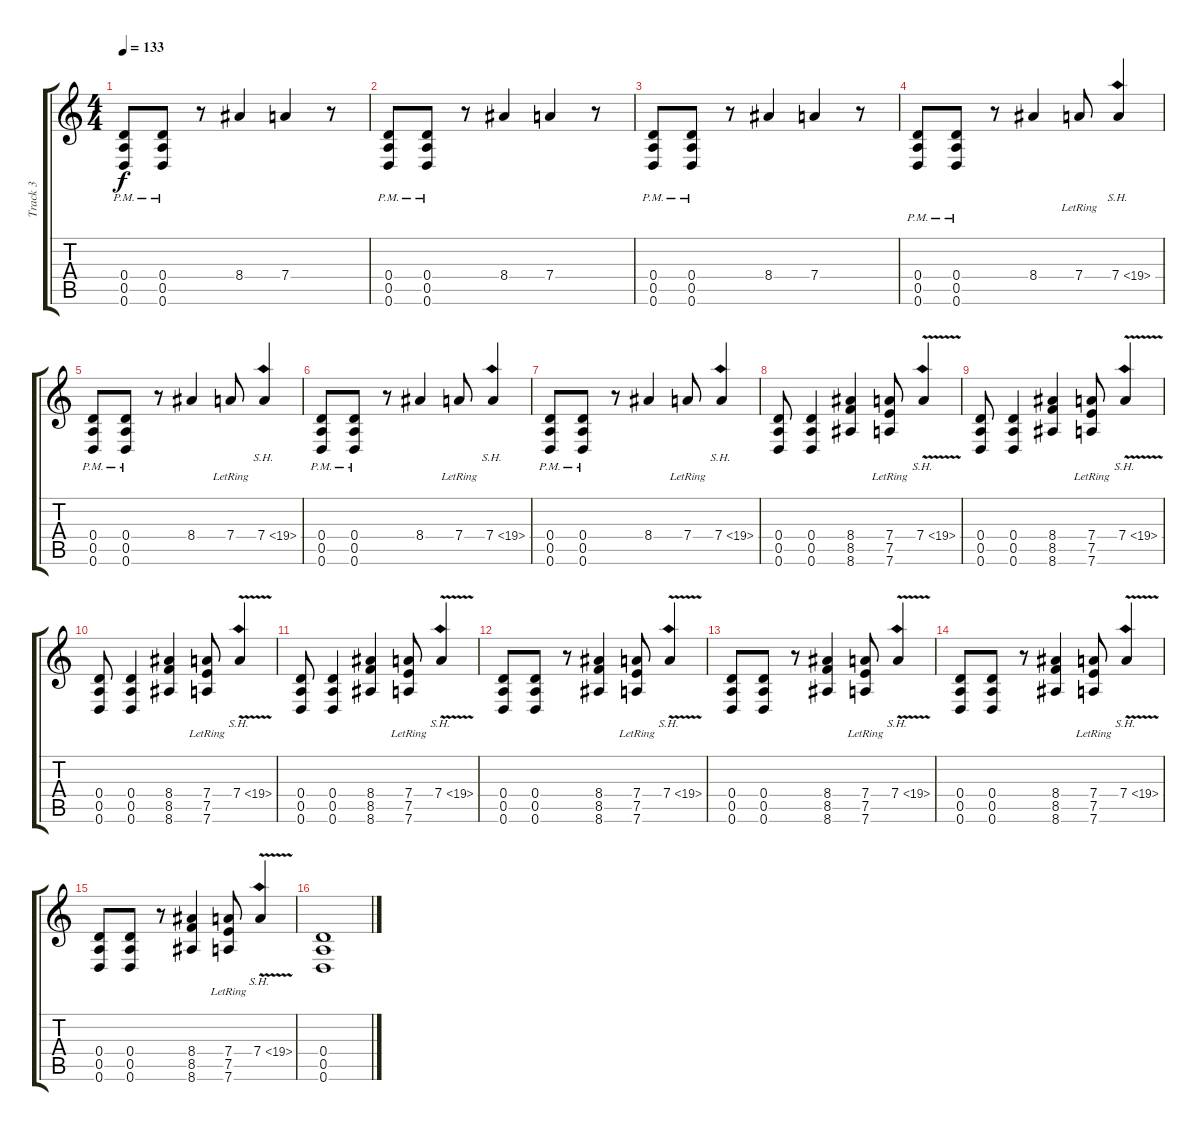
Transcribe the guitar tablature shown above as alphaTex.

\track ("Track 3" "Track 3") {instrument distortionguitar}
\staff {score tabs}
\tuning (E4 B3 G3 D3 A2 D2) {hide}
\ts (4 4)
\tempo 133
\clef g2
\ks c
(0.4{pm} 0.5 0.6).8{dy f} (0.4{pm} 0.5 0.6).8 r.8 8.4.4 7.4.4 r.8 |
(0.4{pm} 0.5 0.6).8 (0.4{pm} 0.5 0.6).8 r.8 8.4.4 7.4.4 r.8 |
(0.4{pm} 0.5 0.6).8 (0.4{pm} 0.5 0.6).8 r.8 8.4.4 7.4.4 r.8 |
(0.4{pm} 0.5 0.6).8 (0.4{pm} 0.5 0.6).8 r.8 8.4.4 7.4{lr}.8 7.4{sh 12}.4 |
(0.4{pm} 0.5 0.6).8 (0.4{pm} 0.5 0.6).8 r.8 8.4.4 7.4{lr}.8 7.4{sh 12}.4 |
(0.4{pm} 0.5 0.6).8 (0.4{pm} 0.5 0.6).8 r.8 8.4.4 7.4{lr}.8 7.4{sh 12}.4 |
(0.4{pm} 0.5 0.6).8 (0.4{pm} 0.5 0.6).8 r.8 8.4.4 7.4{lr}.8 7.4{sh 12}.4 |
(0.4 0.5 0.6).8 (0.4 0.5 0.6).4 (8.4 8.5 8.6).4 (7.4{lr} 7.5 7.6).8 7.4{sh 12 v}.4 |
(0.4 0.5 0.6).8 (0.4 0.5 0.6).4 (8.4 8.5 8.6).4 (7.4{lr} 7.5 7.6).8 7.4{sh 12 v}.4 |
(0.4 0.5 0.6).8 (0.4 0.5 0.6).4 (8.4 8.5 8.6).4 (7.4{lr} 7.5 7.6).8 7.4{sh 12 v}.4 |
(0.4 0.5 0.6).8 (0.4 0.5 0.6).4 (8.4 8.5 8.6).4 (7.4{lr} 7.5 7.6).8 7.4{sh 12 v}.4 |
(0.4 0.5 0.6).8 (0.4 0.5 0.6).8 r.8 (8.4 8.5 8.6).4 (7.4{lr} 7.5 7.6).8 7.4{sh 12 v}.4 |
(0.4 0.5 0.6).8 (0.4 0.5 0.6).8 r.8 (8.4 8.5 8.6).4 (7.4{lr} 7.5 7.6).8 7.4{sh 12 v}.4 |
(0.4 0.5 0.6).8 (0.4 0.5 0.6).8 r.8 (8.4 8.5 8.6).4 (7.4{lr} 7.5 7.6).8 7.4{sh 12 v}.4 |
(0.4 0.5 0.6).8 (0.4 0.5 0.6).8 r.8 (8.4 8.5 8.6).4 (7.4{lr} 7.5 7.6).8 7.4{sh 12 v}.4 |
(0.4 0.5 0.6).1
